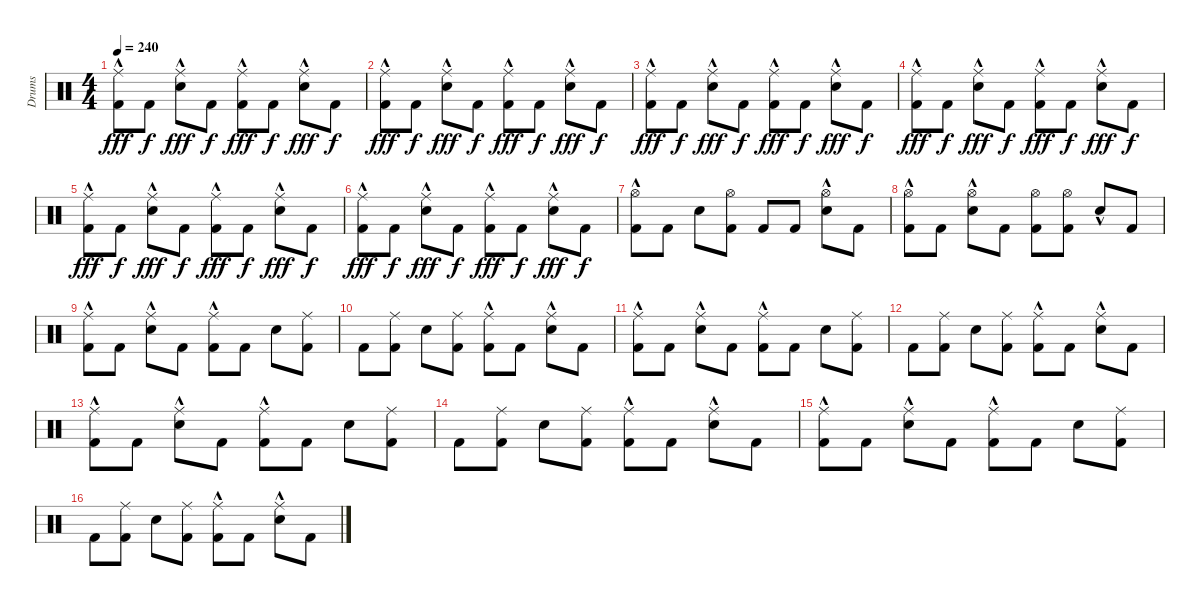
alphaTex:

\track ("Drums" "Drums") {instrument percussion}
\staff {score}
\articulation defaults
\ts (4 4)
\tempo 240
\clef neutral
\ks c
("Kick (hit) 2" "Ride (middle)"{hac}).8{dy fff} "Kick (hit) 2".8{dy f} ("Snare (hit) 2"{hac} "Ride (middle)"{hac}).8{dy fff} "Kick (hit) 2".8{dy f} ("Kick (hit) 2" "Ride (middle)"{hac}).8{dy fff} "Kick (hit) 2".8{dy f} ("Snare (hit) 2"{hac} "Ride (middle)"{hac}).8{dy fff} "Kick (hit) 2".8{dy f} |
("Kick (hit) 2" "Ride (middle)"{hac}).8{dy fff} "Kick (hit) 2".8{dy f} ("Snare (hit) 2"{hac} "Ride (middle)"{hac}).8{dy fff} "Kick (hit) 2".8{dy f} ("Kick (hit) 2" "Ride (middle)"{hac}).8{dy fff} "Kick (hit) 2".8{dy f} ("Snare (hit) 2"{hac} "Ride (middle)"{hac}).8{dy fff} "Kick (hit) 2".8{dy f} |
("Kick (hit) 2" "Ride (middle)"{hac}).8{dy fff} "Kick (hit) 2".8{dy f} ("Snare (hit) 2"{hac} "Ride (middle)"{hac}).8{dy fff} "Kick (hit) 2".8{dy f} ("Kick (hit) 2" "Ride (middle)"{hac}).8{dy fff} "Kick (hit) 2".8{dy f} ("Snare (hit) 2"{hac} "Ride (middle)"{hac}).8{dy fff} "Kick (hit) 2".8{dy f} |
("Kick (hit) 2" "Ride (middle)"{hac}).8{dy fff} "Kick (hit) 2".8{dy f} ("Snare (hit) 2"{hac} "Ride (middle)"{hac}).8{dy fff} "Kick (hit) 2".8{dy f} ("Kick (hit) 2" "Ride (middle)"{hac}).8{dy fff} "Kick (hit) 2".8{dy f} ("Snare (hit) 2"{hac} "Ride (middle)"{hac}).8{dy fff} "Kick (hit) 2".8{dy f} |
("Kick (hit) 2" "Ride (middle)"{hac}).8{dy fff} "Kick (hit) 2".8{dy f} ("Snare (hit) 2"{hac} "Ride (middle)"{hac}).8{dy fff} "Kick (hit) 2".8{dy f} ("Kick (hit) 2" "Ride (middle)"{hac}).8{dy fff} "Kick (hit) 2".8{dy f} ("Snare (hit) 2"{hac} "Ride (middle)"{hac}).8{dy fff} "Kick (hit) 2".8{dy f} |
("Kick (hit) 2" "Ride (middle)"{hac}).8{dy fff} "Kick (hit) 2".8{dy f} ("Snare (hit) 2"{hac} "Ride (middle)"{hac}).8{dy fff} "Kick (hit) 2".8{dy f} ("Kick (hit) 2" "Ride (middle)"{hac}).8{dy fff} "Kick (hit) 2".8{dy f} ("Snare (hit) 2"{hac} "Ride (middle)"{hac}).8{dy fff} "Kick (hit) 2".8{dy f} |
("Kick (hit) 2" "Hi-Hat (open)"{hac}).8 "Kick (hit) 2".8 "Snare (hit) 2".8 ("Kick (hit) 2" "Hi-Hat (open)").8 "Kick (hit) 2".8 "Kick (hit) 2".8 ("Snare (hit) 2"{hac} "Hi-Hat (open)"{hac}).8 "Kick (hit) 2".8 |
("Kick (hit) 2" "Hi-Hat (open)"{hac}).8 "Kick (hit) 2".8 ("Hi-Hat (open)"{hac} "Snare (hit) 2"{hac}).8 "Kick (hit) 2".8 ("Kick (hit) 2" "Hi-Hat (open)").8 ("Kick (hit) 2" "Hi-Hat (open)").8 "Snare (hit) 2"{hac}.8 "Kick (hit) 2".8 |
("Kick (hit) 2" "Ride (middle)"{hac}).8 "Kick (hit) 2".8 ("Snare (hit) 2"{hac} "Ride (middle)"{hac}).8 "Kick (hit) 2".8 ("Kick (hit) 2" "Ride (middle)"{hac}).8 "Kick (hit) 2".8 "Snare (hit) 2".8 ("Kick (hit) 2" "Ride (middle)").8 |
"Kick (hit) 2".8 ("Kick (hit) 2" "Ride (middle)").8 "Snare (hit) 2".8 ("Kick (hit) 2" "Ride (middle)").8 ("Kick (hit) 2" "Ride (middle)"{hac}).8 "Kick (hit) 2".8 ("Ride (middle)"{hac} "Snare (hit) 2"{hac}).8 "Kick (hit) 2".8 |
("Kick (hit) 2" "Ride (middle)"{hac}).8 "Kick (hit) 2".8 ("Snare (hit) 2"{hac} "Ride (middle)"{hac}).8 "Kick (hit) 2".8 ("Kick (hit) 2" "Ride (middle)"{hac}).8 "Kick (hit) 2".8 "Snare (hit) 2".8 ("Kick (hit) 2" "Ride (middle)").8 |
"Kick (hit) 2".8 ("Kick (hit) 2" "Ride (middle)").8 "Snare (hit) 2".8 ("Kick (hit) 2" "Ride (middle)").8 ("Kick (hit) 2" "Ride (middle)"{hac}).8 "Kick (hit) 2".8 ("Ride (middle)"{hac} "Snare (hit) 2"{hac}).8 "Kick (hit) 2".8 |
("Kick (hit) 2" "Ride (middle)"{hac}).8 "Kick (hit) 2".8 ("Snare (hit) 2"{hac} "Ride (middle)"{hac}).8 "Kick (hit) 2".8 ("Kick (hit) 2" "Ride (middle)"{hac}).8 "Kick (hit) 2".8 "Snare (hit) 2".8 ("Kick (hit) 2" "Ride (middle)").8 |
"Kick (hit) 2".8 ("Kick (hit) 2" "Ride (middle)").8 "Snare (hit) 2".8 ("Kick (hit) 2" "Ride (middle)").8 ("Kick (hit) 2" "Ride (middle)"{hac}).8 "Kick (hit) 2".8 ("Ride (middle)"{hac} "Snare (hit) 2"{hac}).8 "Kick (hit) 2".8 |
("Kick (hit) 2" "Ride (middle)"{hac}).8 "Kick (hit) 2".8 ("Snare (hit) 2"{hac} "Ride (middle)"{hac}).8 "Kick (hit) 2".8 ("Kick (hit) 2" "Ride (middle)"{hac}).8 "Kick (hit) 2".8 "Snare (hit) 2".8 ("Kick (hit) 2" "Ride (middle)").8 |
"Kick (hit) 2".8 ("Kick (hit) 2" "Ride (middle)").8 "Snare (hit) 2".8 ("Kick (hit) 2" "Ride (middle)").8 ("Kick (hit) 2" "Ride (middle)"{hac}).8 "Kick (hit) 2".8 ("Ride (middle)"{hac} "Snare (hit) 2"{hac}).8 "Kick (hit) 2".8
